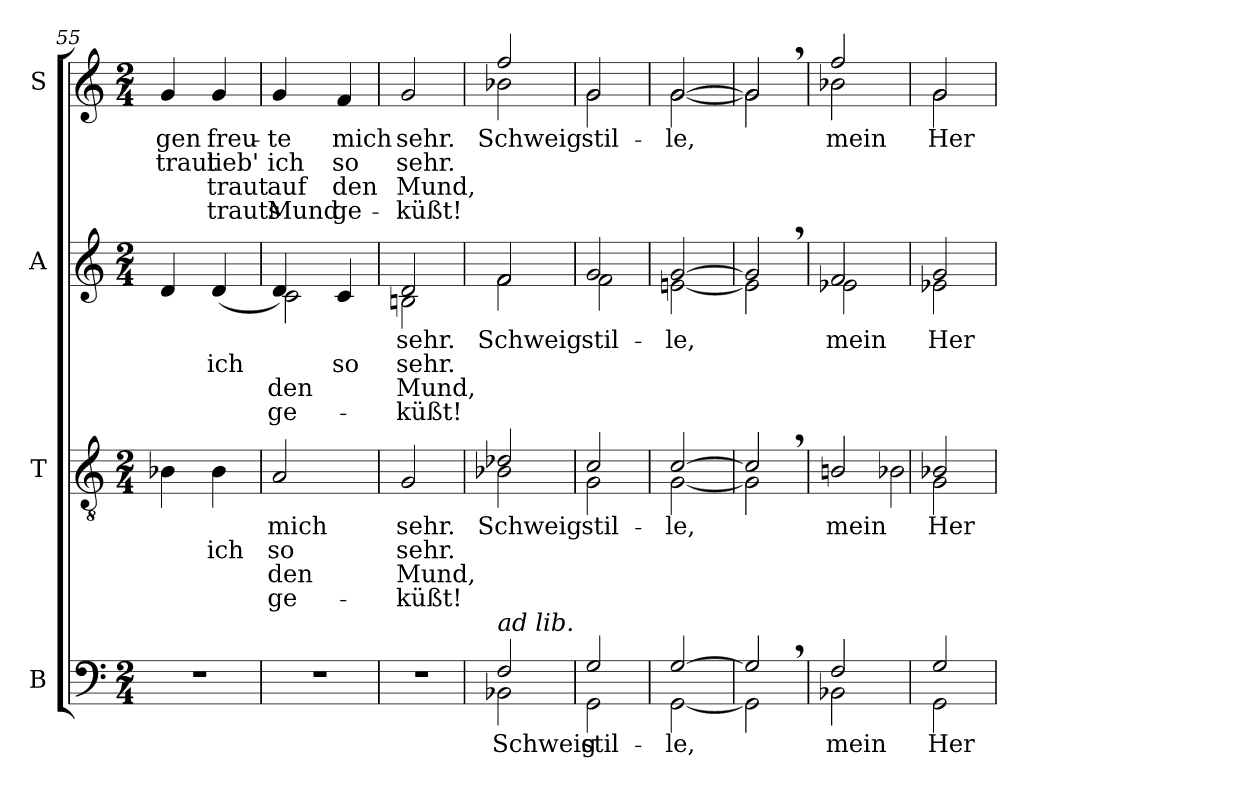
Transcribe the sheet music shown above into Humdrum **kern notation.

**kern	**text	**kern	**text	**text	**text	**text	**kern	**text	**text	**text	**text	**kern	**text	**text	**text	**text
*part4	*part4	*part3	*part3	*part3	*part3	*part3	*part2	*part2	*part2	*part2	*part2	*part1	*part1	*part1	*part1	*part1
*staff4	*staff4	*staff3	*staff3	*staff3	*staff3	*staff3	*staff2	*staff2	*staff2	*staff2	*staff2	*staff1	*staff1	*staff1	*staff1	*staff1
*I"B	*	*I"T	*	*	*	*	*I"A	*	*	*	*	*I"S	*	*	*	*
*I'B	*	*I'T	*	*	*	*	*I'A	*	*	*	*	*I'S	*	*	*	*
*clefF4	*	*clefGv2	*	*	*	*	*clefG2	*	*	*	*	*clefG2	*	*	*	*
*k[]	*	*k[]	*	*	*	*	*k[]	*	*	*	*	*k[]	*	*	*	*
*C:	*	*C:	*	*	*	*	*C:	*	*	*	*	*C:	*	*	*	*
*M2/4	*	*M2/4	*	*	*	*	*M2/4	*	*	*	*	*M2/4	*	*	*	*
=55	=55	=55	=55	=55	=55	=55	=55	=55	=55	=55	=55	=55	=55	=55	=55	=55
!	!	!	!	!	!	!	!	!	!	!	!	!	!LO:LY:b	!LO:LY:b	!	!
2r	.	4B-X\	.	.	.	.	4d/	.	.	.	.	4g/	-gen	-traut	.	.
!	!	!	!	!LO:LY:b	!	!	!	!	!	!	!	!	!	!	!	!
!	!	!	!	!	!	!	!	!	!LO:LY:b	!	!	!	!	!	!	!
!	!	!	!	!	!	!	!	!	!	!	!	!	!LO:LY:b	!LO:LY:b	!LO:LY:b	!LO:LY:b
.	.	4B-\	.	ich	.	.	(4d/	.	ich	.	.	4g/	freu-	lieb'	-traut	-trauts
=56	=56	=56	=56	=56	=56	=56	=56	=56	=56	=56	=56	=56	=56	=56	=56	=56
!	!	!	!LO:LY:b	!LO:LY:b	!LO:LY:b	!LO:LY:b	!	!	!	!	!	!	!	!	!	!
!	!	!	!	!	!	!	!	!	!	!LO:LY:b	!LO:LY:b	!	!	!	!	!
*	*	*	*	*	*	*	*^	*	*	*	*	*	*	*	*	*
!	!	!	!	!	!	!	!	!	!	!	!	!	!	!LO:LY:b	!LO:LY:b	!LO:LY:b	!LO:LY:b
2r	.	2A/	mich	so	den	ge-	4d/)	2c\	.	.	den	ge-	4g/	-te	ich	auf	Mund
!	!	!	!	!	!	!	!	!	!	!LO:LY:b	!	!	!	!	!	!	!
!	!	!	!	!	!	!	!	!	!	!	!	!	!	!LO:LY:b	!LO:LY:b	!LO:LY:b	!LO:LY:b
.	.	.	.	.	.	.	4c/	.	.	so	.	.	4f/	mich	so	den	ge-
=57	=57	=57	=57	=57	=57	=57	=57	=57	=57	=57	=57	=57	=57	=57	=57	=57	=57
!	!	!	!LO:LY:b	!LO:LY:b	!LO:LY:b	!LO:LY:b	!	!	!	!	!	!	!	!	!	!	!
!	!	!	!	!	!	!	!	!	!LO:LY:b	!LO:LY:b	!LO:LY:b	!LO:LY:b	!	!	!	!	!
!	!	!	!	!	!	!	!	!	!	!	!	!	!	!LO:LY:b	!LO:LY:b	!LO:LY:b	!LO:LY:b
2r	.	2GZ/	sehr.	sehr.	Mund,	-küßt!	2dZ/	2Bn\	sehr.	sehr.	Mund,	-küßt!	2gZ/	sehr.	sehr.	Mund,	-küßt!
!!LO:LB:g=z
=58	=58	=58	=58	=58	=58	=58	=58	=58	=58	=58	=58	=58	=58	=58	=58	=58	=58
!	!LO:LY:b	!	!	!	!	!	!	!	!	!	!	!	!	!	!	!	!
*^	*	*	*	*	*	*	*	*	*	*	*	*	*	*	*	*	*
!	!	!	!	!LO:LY:b	!	!	!	!	!	!	!	!	!	!	!	!	!	!
*	*	*	*^	*	*	*	*	*	*	*	*	*	*	*	*	*	*	*
!	!	!	!	!	!	!	!	!	!	!	!LO:LY:b	!	!	!	!	!	!	!	!
!	!	!	!	!	!	!	!	!	!	!	!	!	!	!	!LO:TX:a:i:t=ad lib. *)	!	!	!	!
!LO:TX:a:i:t=ad lib.	!	!	!	!	!	!	!	!	!	!	!	!	!	!	!	!	!	!	!
!	!	!	!	!	!	!	!	!	!	!	!	!	!	!	!	!LO:LY:b	!	!	!
*	*	*	*	*	*	*	*	*	*	*	*	*	*	*	*^	*	*	*	*
2F/	2BB-X\	Schweig	2d-X/	2B-X\	Schweig	.	.	.	2f/	2f\	Schweig	.	.	.	2ff/	2b-X\	Schweig	.	.	.
=59	=59	=59	=59	=59	=59	=59	=59	=59	=59	=59	=59	=59	=59	=59	=59	=59	=59	=59	=59	=59
!	!	!LO:LY:b	!	!	!	!	!	!	!	!	!	!	!	!	!	!	!	!	!	!
!	!	!	!	!	!LO:LY:b	!	!	!	!	!	!	!	!	!	!	!	!	!	!	!
!	!	!	!	!	!	!	!	!	!	!	!LO:LY:b	!	!	!	!	!	!	!	!	!
!	!	!	!	!	!	!	!	!	!	!	!	!	!	!	!	!	!LO:LY:b	!	!	!
2G/	2GG\	stil-	2c/	2G\	stil-	.	.	.	2g/	2f\	stil-	.	.	.	2g/	2g\	stil-	.	.	.
=60	=60	=60	=60	=60	=60	=60	=60	=60	=60	=60	=60	=60	=60	=60	=60	=60	=60	=60	=60	=60
!	!	!LO:LY:b	!	!	!	!	!	!	!	!	!	!	!	!	!	!	!	!	!	!
!	!	!	!	!	!LO:LY:b	!	!	!	!	!	!	!	!	!	!	!	!	!	!	!
!	!	!	!	!	!	!	!	!	!	!	!LO:LY:b	!	!	!	!	!	!	!	!	!
!	!	!	!	!	!	!	!	!	!	!	!	!	!	!	!	!	!LO:LY:b	!	!	!
[>2G/	[<2GG\	-le,	[>2c/	[<2G\	-le,	.	.	.	[>2g/	[<2en\	-le,	.	.	.	[>2g/	[<2g\	-le,	.	.	.
=61	=61	=61	=61	=61	=61	=61	=61	=61	=61	=61	=61	=61	=61	=61	=61	=61	=61	=61	=61	=61
2G,>/]	2GG\]	.	2c,>/]	2G\]	.	.	.	.	2g,>/]	2e\]	.	.	.	.	2g,>/]	2g\]	.	.	.	.
=62	=62	=62	=62	=62	=62	=62	=62	=62	=62	=62	=62	=62	=62	=62	=62	=62	=62	=62	=62	=62
!	!	!LO:LY:b	!	!	!	!	!	!	!	!	!	!	!	!	!	!	!	!	!	!
!	!	!	!	!	!LO:LY:b	!	!	!	!	!	!	!	!	!	!	!	!	!	!	!
!	!	!	!	!	!	!	!	!	!	!	!LO:LY:b	!	!	!	!	!	!	!	!	!
!	!	!	!	!	!	!	!	!	!	!	!	!	!	!	!	!	!LO:LY:b	!	!	!
2F/	2BB-X\	mein	2Bn/	2B-X\	mein	.	.	.	2f/	2e-X\	mein	.	.	.	2ff/	2b-X\	mein	.	.	.
=63	=63	=63	=63	=63	=63	=63	=63	=63	=63	=63	=63	=63	=63	=63	=63	=63	=63	=63	=63	=63
!	!	!LO:LY:b	!	!	!	!	!	!	!	!	!	!	!	!	!	!	!	!	!	!
!	!	!	!	!	!LO:LY:b	!	!	!	!	!	!	!	!	!	!	!	!	!	!	!
!	!	!	!	!	!	!	!	!	!	!	!LO:LY:b	!	!	!	!	!	!	!	!	!
!	!	!	!	!	!	!	!	!	!	!	!	!	!	!	!	!	!LO:LY:b	!	!	!
2G/	2GG\	Her-	2B-X/	2G\	Her-	.	.	.	2g/	2e-X\	Her-	.	.	.	2g/	2g\	Her-	.	.	.
*v	*v	*	*	*	*	*	*	*	*v	*v	*	*	*	*	*v	*v	*	*	*	*
*	*	*v	*v	*	*	*	*	*	*	*	*	*	*	*	*	*	*
=	=	=	=	=	=	=	=	=	=	=	=	=	=	=	=	=
*-	*-	*-	*-	*-	*-	*-	*-	*-	*-	*-	*-	*-	*-	*-	*-	*-
